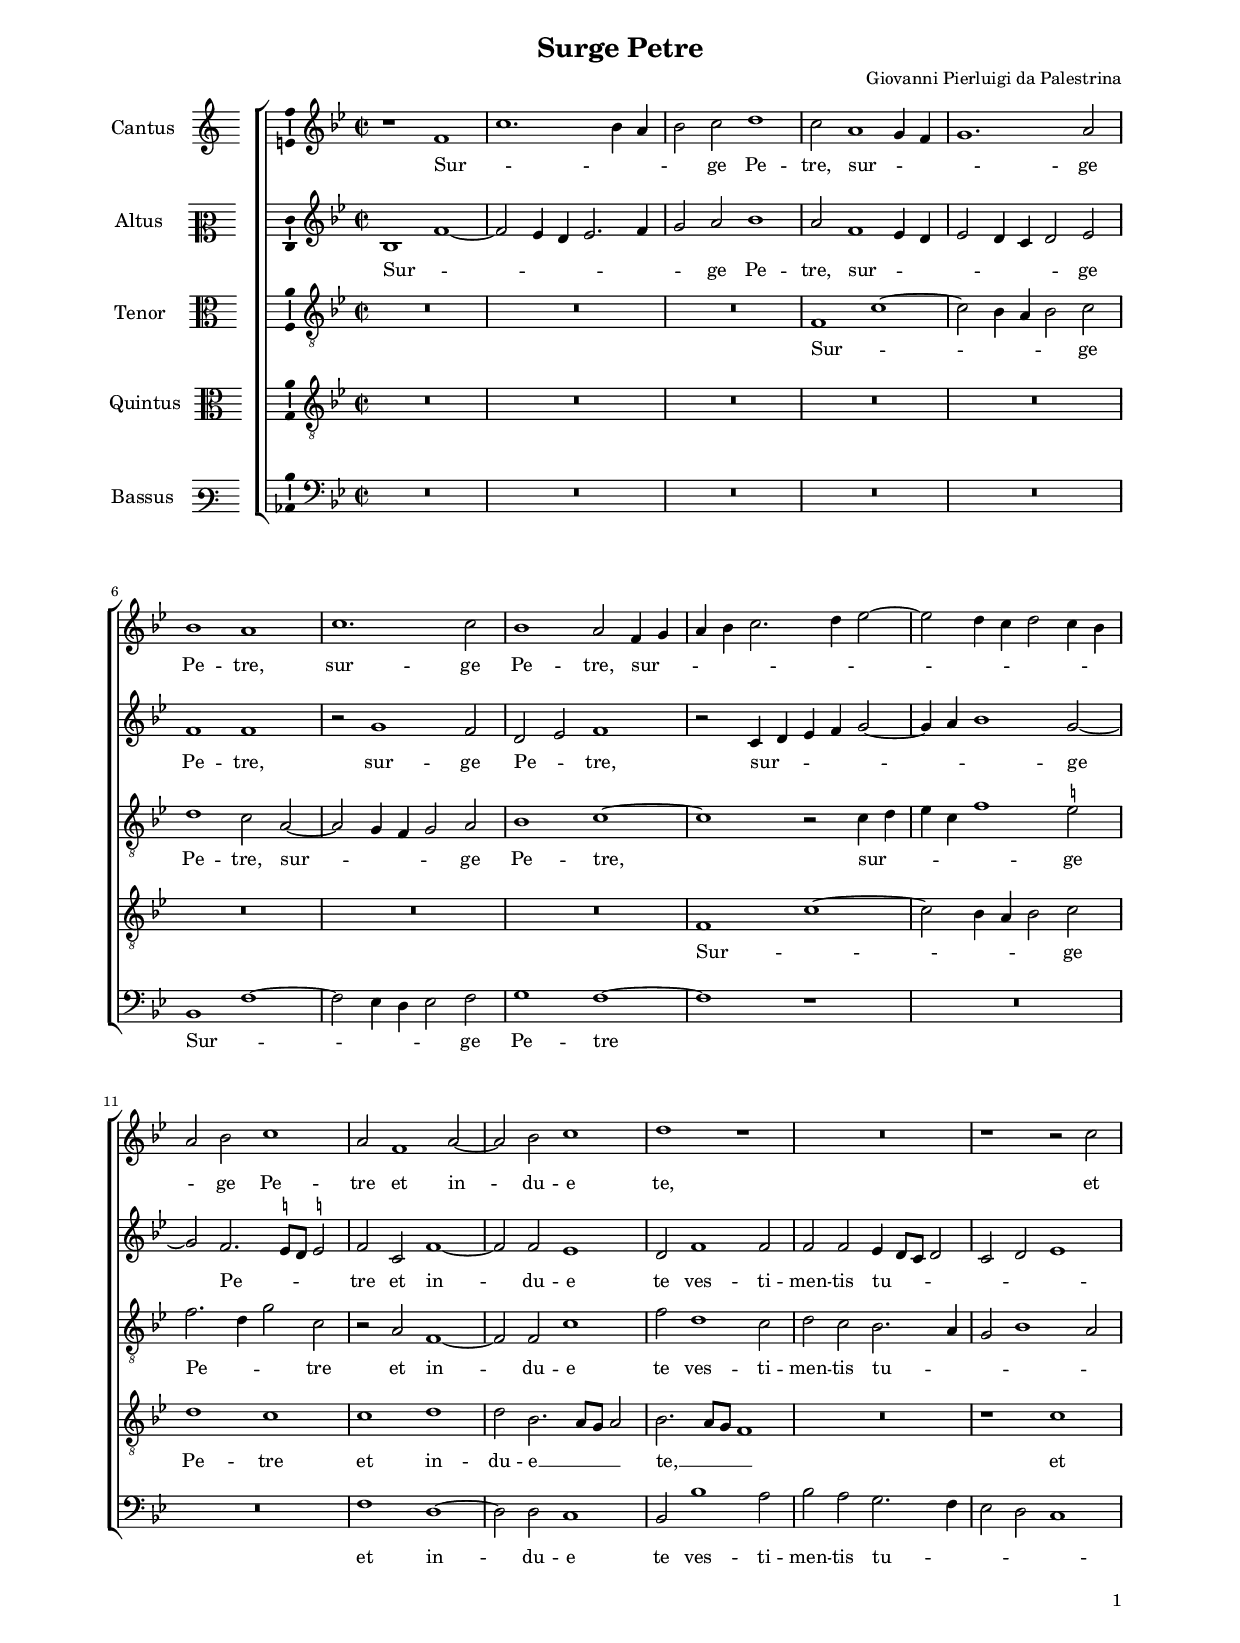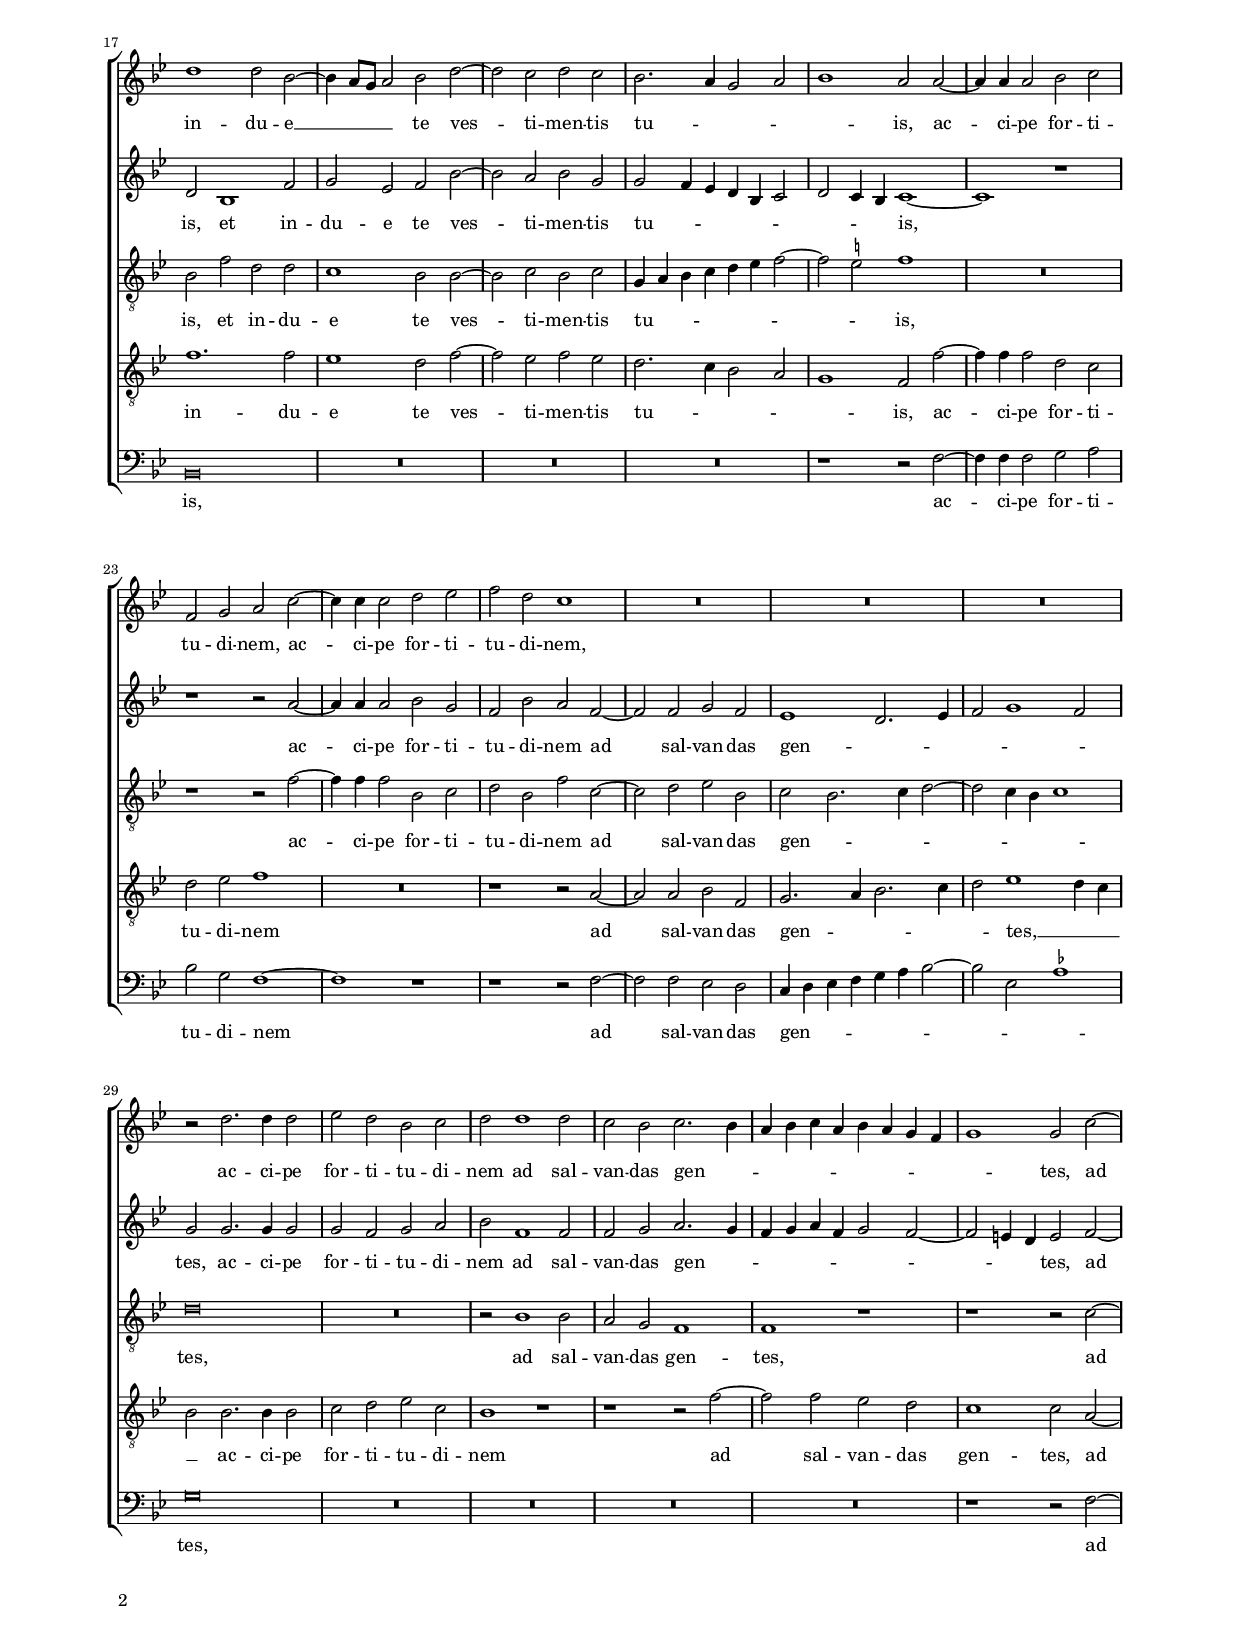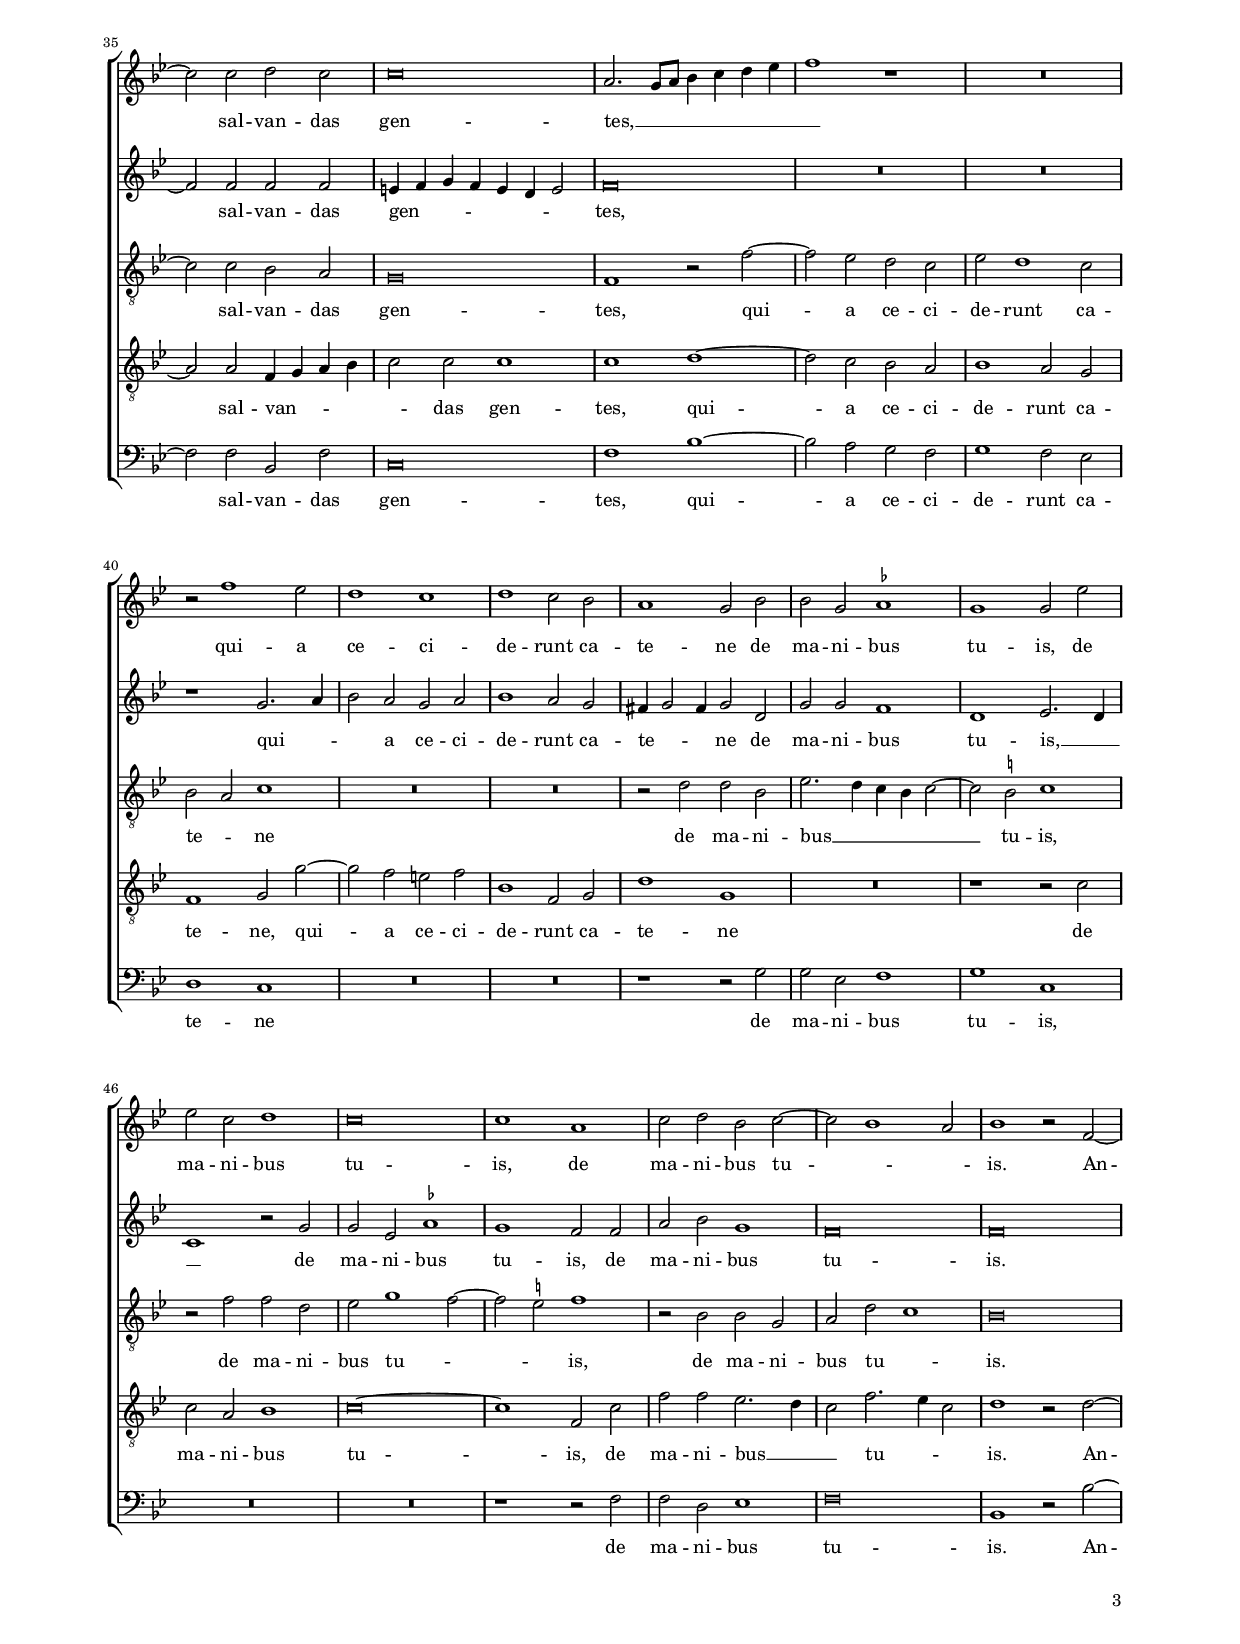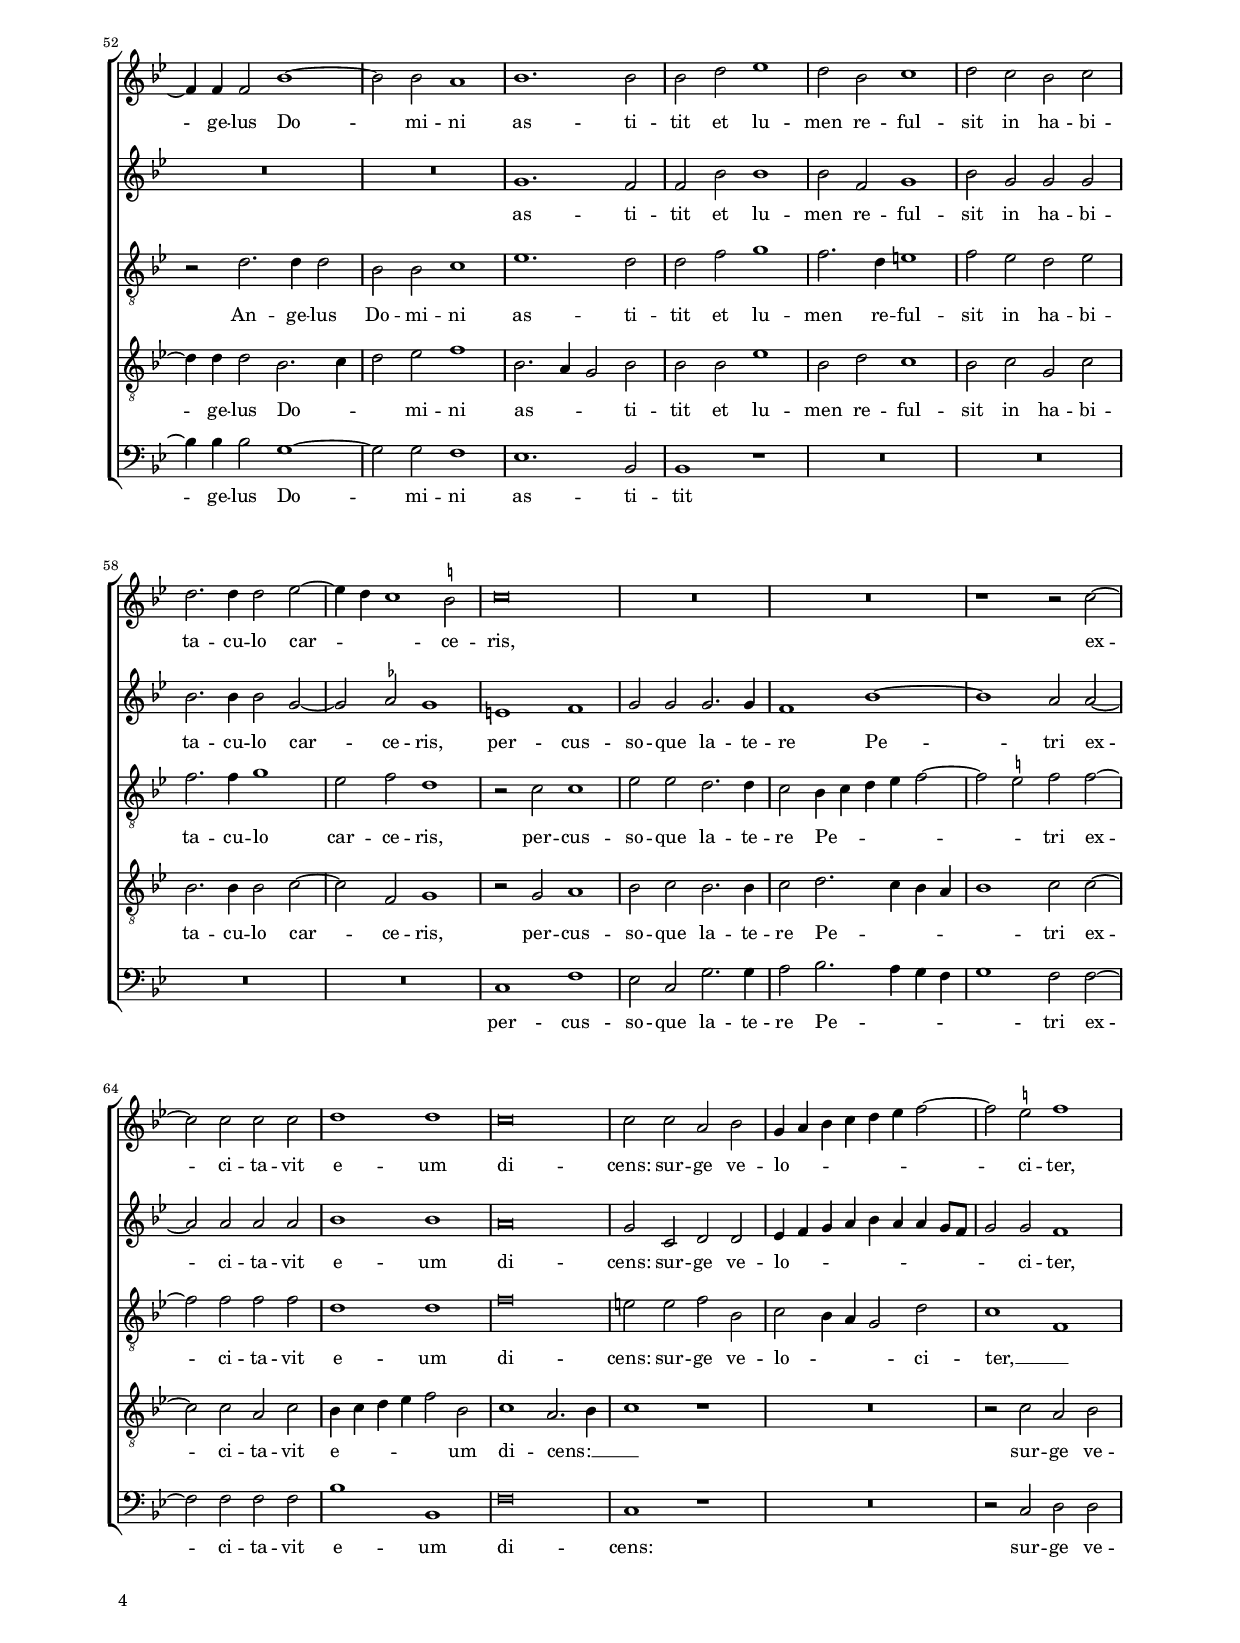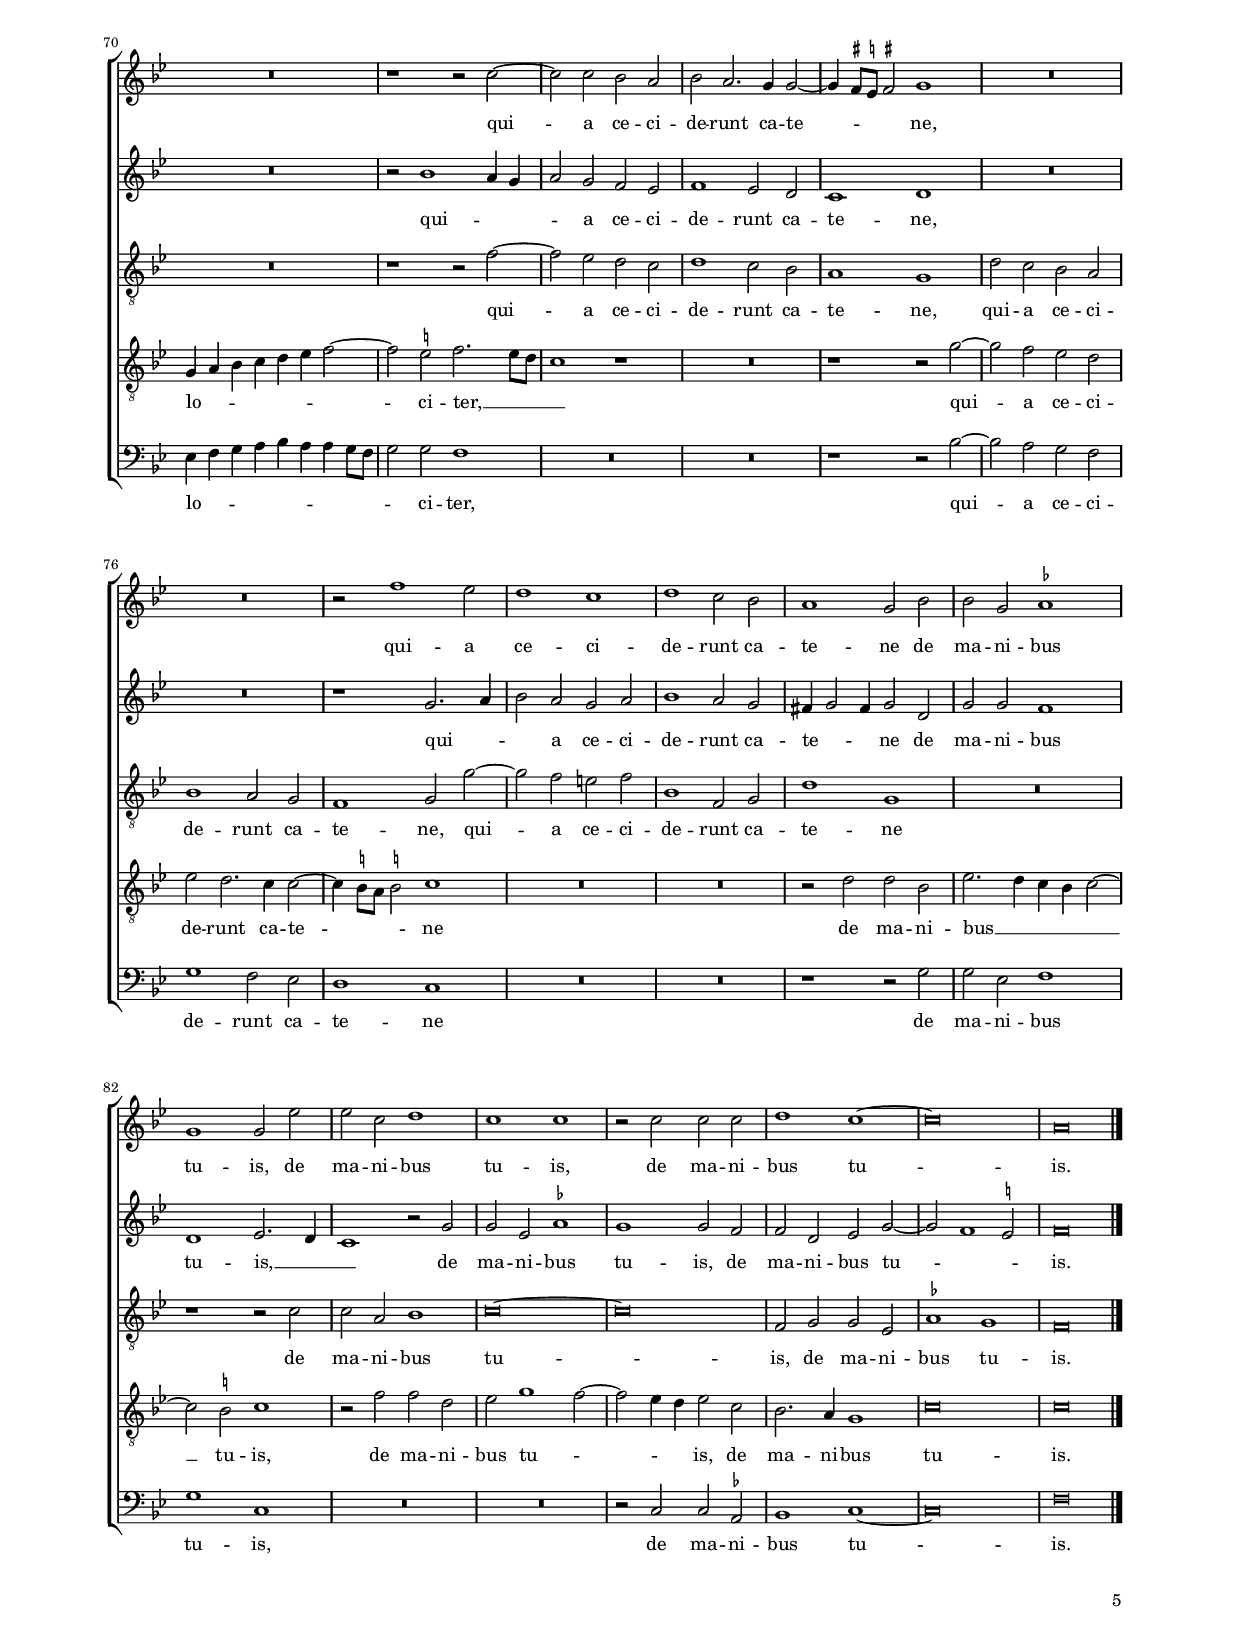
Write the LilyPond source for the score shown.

\header
{
  title="Surge Petre"
  composer="Giovanni Pierluigi da Palestrina"
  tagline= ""
}

\version "2.24.1"
\language deutsch
#(set-global-staff-size 15)
% #(set-default-paper-size "letter")
#(ly:set-option 'point-and-click #f)


\paper
	{
	top-margin = 1.8 \cm
	bottom-margin = 1.2 \cm
	left-margin = 2 \cm
	right-margin = 2 \cm
	ragged-bottom = ##f
	ragged-last-bottom = ##t
	print-page-number = ##f
	system-system-spacing = #'((basic-distance . 17) (minimum-distance . 14) (padding . 7) (strechability . 150))
	oddFooterMarkup=\markup   \fill-line { "" \fromproperty #'page:page-number-string }
	evenFooterMarkup=\markup  \fill-line { \fromproperty #'page:page-number-string "" }
	last-bottom-spacing = #'((basic-distance . 12) (minimum-distance . 7) (padding . 4))
%	systems-per-page = 3
	page-count = 5
%	min-systems-per-page = 3
	markup-system-spacing.basic-distance = #12
	}

	
global = {
	\key c \major
	\time 2/2 \set Score.measureLength = #(ly:make-moment 2/1)
	\skip 1*2*88 \bar "|."
	}

	ficta = { \once \set suggestAccidentals = ##t }

	forget = #(define-music-function (music) (ly:music?) #{
		\accidentalStyle forget
		$music
		\accidentalStyle default
		#})


incipitcantus = \markup { \score {
	{
	\set Staff.instrumentName = \markup { \fontsize #1 "Cantus" }
	\key c \major
	\clef violin
	s4 \bar ""
	}
	\layout  {
	raggedright = ##t
	indent = 1.6 \cm
	line-width = 2.4\cm
	\context { \Staff \remove Time_signature_engraver }
	\override Staff.Clef.Y-extent = #'(0 . 0)
	}} \hspace #1 }

      
incipitaltus = \markup { \score {
	{
	\set Staff.instrumentName = \markup { \fontsize #1 "Altus" }
	\key c \major
	\clef mezzosoprano
	s4 \bar ""
	}
	\layout  {
	raggedright = ##t
	indent = 1.6 \cm
	line-width = 2.4\cm
	\context { \Staff \remove Time_signature_engraver }
	\override Staff.Clef.Y-extent = #'(0 . 0)
	}} \hspace #1 }


incipittenor = \markup { \score {
	{
	\set Staff.instrumentName = \markup { \fontsize #1 "Tenor" }
	\key c \major
	\clef alto
	s4 \bar ""
	}
	\layout  {
	raggedright = ##t
	indent = 1.6 \cm
	line-width = 2.4\cm
	\context { \Staff \remove Time_signature_engraver }
	\override Staff.Clef.Y-extent = #'(0 . 0)
	}} \hspace #1 }
      
      
incipitquintus = \markup { \score {
	{
	\set Staff.instrumentName = \markup { \fontsize #1 "Quintus" }
	\key c \major
	\clef alto
	s4 \bar ""
	}
	\layout  {
	raggedright = ##t
	indent = 1.6 \cm
	line-width = 2.4\cm
	\context { \Staff \remove Time_signature_engraver }
	\override Staff.Clef.Y-extent = #'(0 . 0)
	}} \hspace #1 }
      
      
incipitbassus = \markup { \score {
	{
	\set Staff.instrumentName = \markup { \fontsize #1 "Bassus" }
	\key c \major
	\clef varbaritone
	s4 \bar ""
	}
	\layout  {
	raggedright = ##t
	indent = 1.6 \cm
	line-width = 2.4\cm
	\context { \Staff \remove Time_signature_engraver }
	\override Staff.Clef.Y-extent = #'(0 . 0)
	}} \hspace #1 }


cantus =  \relative c''
	{
	r1 g
	d'1. c4 h
	c2 d e1
	d2 h1 a4 g
%5
	a1. h2 |
	c1 h
	d1. d2
	c1 h2 g4 a
	h4 c d2. e4 f2~
%10
	f2 e4 d e2 d4 c |
	h2 c d1
	h2 g1 h2~
	h2 c d1
	e1 r
%15
	R\breve |
	r1 r2 d
	e1 e2 c~
	c4 h8 a h2 c e~
	e2 d e d
%20
	c2. h4 a2 h |	
	c1 h2 h~
	h4 h h2 c d
	g,2 a h d~
	d4 d d2 e2 f
%25
	g2 e d1 |
	R\breve
	R\breve
	R\breve
	r2 e2. e4 e2
%30
	f2 e c d |
	e2 e1 e2
	d2 c d2. c4
	h4 c d h c h a g
	a1 a2 d~
%35
	d2 d e d |
	d\breve
	h2. a8 h c4 d e f
	g1 r
	R\breve
%40
	r2 g1 f2 |
	e1 d
	e1 d2 c
	h1 a2 c
	c2 a \ficta b1
%45
	a1 a2 f' |
	f2 d e1
	d\breve
	d1 h
	d2 e c d~
%50
	d2 c1 h2 |
	c1 r2 g~
	g4 g g2 c1~
	c2 c h1
	c1. c2
%55
	c2 e f1 |
	e2 c d1
	e2 d c d
	e2. e4 e2 f~
	f4 e d1 \ficta cis2
%60
	d\breve |
	R\breve
	R\breve
	r1 r2 d~
	d2 d d d
%65
	e1 e |
	d\breve
	d2 d h c
	a4 h c d e f g2~
	g2 \ficta fis g1
%70
	R\breve |
	r1 r2 d~
	d2 d c h
	c2 h2. a4 a2~
	a4 \ficta gis8 \ficta fis \ficta gis!2 a1
%75
	R\breve |
	R\breve
	r2 g'1 f2
	e1 d
	e1 d2 c
%80
	h1 a2 c |
	c2 a \ficta b1
	a1 a2 f'
	f2 d e1
	d1 d
%85
	r2 d d d |
	e1 d~
	d\breve
	h\breve |
	}


altus =  \relative c'
	{
	c1 g'~
	g2 f4 e f2. g4
	a2 h c1
	h2 g1 f4 e
%5
	f2 e4 d e2 f |
	g1 g
	r2 a1 g2
	e2 f g1
	r2 d4 e f g a2~
%10
	a4 h c1 a2~ |
	a2 g2. \ficta fis8 e \ficta fis!2
	g2 d g1~
	g2 g f1
	e2 g1 g2
%15
	g2 g f4 e8 d e2 |
	d2 e f1
	e2 c1 g'2
	a2 f g c~ |
	c2 h c a
%20
	a2 g4 f e c d2 |
	e2 d4 c d1~
	d1 r
	r1 r2 h'~
	h4 h h2 c a
%25
	g2 c h g~ |
	g2 g a g
	f1 e2. f4
	g2 a1 g2
	a2 a2. a4 a2
%30
	a2 g a h |
	c2 g1 g2
	g2 a h2. a4
	g4 a h g a2 g~
	g2 fis4 e fis2 g~
%35
	g2 g g g |
	fis4 g a g fis e fis2
	g\breve
	R\breve
	R\breve
%40
	r1 a2. h4 |
	c2 h a h
	c1 h2 a
	gis4 a2 gis4 a2 e
	a2 a g1
%45
	e1 f2. e4 |
	d1 r2 a'
	a2 f \ficta b1
	a1 g2 g
	h2 c a1
%50
	g\breve |
	g\breve
	R\breve
	R\breve
	a1. g2
%55
	g2 c c1 |
	c2 g a1
	c2 a a a
	c2. c4 c2 a~
	a2 \ficta b a1
%60
	fis1 g |
	a2 a a2. a4
	g1 c~
	c1 h2 h~
	h2 h h h
%65
	c1 c |
	h\breve
	a2 d, e e
	f4 g a h c h h a8 g
	a2 a g1
%70
	R\breve |
	r2 c1 h4 a
	h2 a g f
	g1 f2 e
	d1 e
%75
	R\breve |
	R\breve
	r1 a2. h4
	c2 h a h
	c1 h2 a
%80
	gis4 a2 gis4 a2 e |
	a2 a g1
	e1 f2. e4
	d1 r2 a'
	a2 f \ficta b1
%85
	a1 a2 g |
	g2 e f a~
	a2 g1 \ficta fis2
	g\breve |
	}


tenor =  \relative c'
	{
	R\breve
	R\breve
	R\breve
	g1 d'~
%5
	d2 c4 h c2 d |
	e1 d2 h~
	h2 a4 g a2 h
	c1 d~
	d1 r2 d4 e
%10
	f4 d g1 \ficta fis2 |
	g2. e4 a2 d,
	r2 h g1~
	g2 g d'1
	g2 e1 d2
%15
	e2 d c2. h4 |
	a2 c1 h2
	c2 g' e e
	d1 c2 c~
	c2 d c d
%20
	a4 h c d e f g2~ |
	g2 \ficta fis g1
	R\breve
	r1 r2 g~
	g4 g g2 c, d
%25
	e2 c g' d~ |
	d2 e f c
	d2 c2. d4 e2~
	e2 d4 c d1
	e\breve
%30
	R\breve |
	r2 c1 c2
	h2 a g1
	g1 r
	r1 r2 d'~
%35
	d2 d c h |
	a\breve
	g1 r2 g'~
	g2 f e d
	f2 e1 d2
%40
	c2 h d1 |
	R\breve
	R\breve
	r2 e e c
	f2. e4 d c d2~
%45
	d2 \ficta cis d1 |
	r2 g g e
	f2 a1 g2~
	g2 \ficta fis g1
	r2 c, c a
%50
	h2 e d1 |
	c\breve
	r2 e2. e4 e2
	c2 c d1
	f1. e2
%55
	e2 g a1 |
	g2. e4 fis1
	g2 f e f
	g2. g4 a1
	f2 g e1
%60
	r2 d d1 |
	f2 f e2. e4
	d2 c4 d e f g2~
	g2 \ficta fis g g~
	g2 g g g
%65
	e1 e |
	g\breve
	fis2 fis g c,
	d2 c4 h a2 e'
	d1 g,
%70
	R\breve |
	r1 r2 g'~
	g2 f e d
	e1 d2 c
	h1 a
%75
	e'2 d c h |
	c1 h2 a
	g1 a2 a'~
	a2 g fis g
	c,1 g2 a
%80
	e'1 a, |
	R\breve
	r1 r2 d
	d2 h c1
	d\breve~
%85
	d\breve |
	g,2 a a f
	\ficta b1 a
	g\breve |
	}


quintus  =  \relative c'
	{
	R\breve
	R\breve
	R\breve
	R\breve
%5
	R\breve |
	R\breve
	R\breve
	R\breve
	g1 d'~
%10
	d2 c4 h c2 d |
	e1 d
	d1 e
	e2 c2. h8 a h2
	c2. h8 a g1
%15
	R\breve |
	r1 d'
	g1. g2
	f1 e2 g~
	g2 f g f
%20
	e2. d4 c2 h |
	a1 g2 g'~
	g4 g g2 e d
	e2 f g1
	R\breve
%25
	r1 r2 h,~ |
	h2 h c g
	a2. h4 c2. d4
	e2 f1 e4 d
	c2 c2. c4 c2
%30
	d2 e f d |
	c1 r
	r1 r2 g'~
	g2 g f e
	d1 d2 h~
%35
	h2 h g4 a h c |
	d2 d d1
	d1 e~
	e2 d c h
	c1 h2 a
%40
	g1 a2 a'~ |
	a2 g fis g
	c,1 g2 a
	e'1 a,
	R\breve
%45
	r1 r2 d |
	d2 h c1
	d\breve~
	d1 g,2 d'
	g2 g f2. e4
%50
	d2 g2. f4 d2 |
	e1 r2 e~
	e4 e e2 c2. d4
	e2 f g1
	c,2. h4 a2 c
%55
	c2 c f1 |
	c2 e d1
	c2 d a d
	c2. c4 c2 d~
	d2 g, a1
%60
	r2 a h1 |
	c2 d c2. c4
	d2 e2. d4 c h
	c1 d2 d~
	d2 d h d
%65
	c4 d e f g2 c, |
	d1 h2. c4
	d1 r
	R\breve
	r2 d h c
%70
	a4 h c d e f g2~ |
	g2 \ficta fis g2. \forget f8 e
	d1 r
	R\breve
	r1 r2 a'~
%75
	a2 g f e |
	f2 e2. d4 d2~
	d4 \stemDown \ficta cis8 h \stemNeutral \ficta cis!2 d1
	R\breve
	R\breve
%80
	r2 e e c |
	f2. e4 d c d2~
	d2 \ficta cis d1
	r2 g g e
	f2 a1 g2~
%85
	g2 f4 e f2 d |
	c2. h4 a1
	d\breve
	d\breve |
	}


bassus  =  \relative c
	{
	R\breve
	R\breve
	R\breve
	R\breve
%5
	R\breve |
	c1 g'~
	g2 f4 e f2 g
	a1 g~
	g1 r
%10
	R\breve |
	R\breve
	g1 e~
	e2 e d1
	c2 c'1 h2
%15
	c2 h a2. g4 |
	f2 e d1
	c\breve
	R\breve
	R\breve
%20
	R\breve |
	r1 r2 g'~
	g4 g g2 a h
	c2 a g1~
	g1 r
%25
	r1 r2 g~ |
	g2 g f e
	d4 e f g a h c2~
	c2 f, \ficta b1
	a\breve
%30
	R\breve |
	R\breve
	R\breve
	R\breve
	r1 r2 g~
%35
	g2 g c, g' |
	d\breve
	g1 c~
	c2 h a g
	a1 g2 f
%40
	e1 d |
	R\breve
	R\breve
	r1 r2 a'
	a2 f g1
%45
	a1 d, |
	R\breve
	R\breve
	r1 r2 g
	g2 e f1
%50
	g\breve |
	c,1 r2 c'~
	c4 c c2 a1~
	a2 a g1
	f1. c2
%55
	c1 r |
	R\breve
	R\breve
	R\breve
	R\breve
%60
	d1 g |
	f2 d a'2. a4
	h2 c2. h4 a g
	a1 g2 g~
	g2 g g g
%65
	c1 c, |
	g'\breve
	d1 r
	R\breve
	r2 d e e
%70
	f4 g a h c h h a8 g |
	a2 a g1
	R\breve
	R\breve
	r1 r2 c~
%75
	c2 h a g |
	a1 g2 f
	e1 d
	R\breve
	R\breve
%80
	r1 r2 a' |
	a2 f g1
	a1 d,
	R\breve
	R\breve
%85
	r2 d d \ficta b |
	c1 d~
	d\breve
	g\breve |
	}


lyricscantus = \lyricmode {
	Sur -- _ _ _ _ ge Pe -- tre,
	sur -- _ _ _ ge Pe -- tre,
	sur -- ge Pe -- tre,
	sur -- _ _ _ _ _ _ _ _ _ _ _ _ ge Pe -- tre
	et in -- du -- e te,
	et in -- du -- e __ _ _ _ te ves -- ti -- men -- tis tu -- _ _ _ _ is,
	ac -- ci -- pe for -- ti -- tu -- di -- nem,
	ac -- ci -- pe for -- ti -- tu -- di -- nem,
	ac -- ci -- pe for -- ti -- tu -- di -- nem ad sal -- van -- das gen -- _ _ _ _ _ _ _ _ _ _ tes,
	ad sal -- van -- das gen -- tes, __ _ _ _ _ _ _ _
	qui -- a ce -- ci -- de -- runt ca -- te -- ne
	de ma -- ni -- bus tu -- is,
	de ma -- ni -- bus tu -- is,
	de ma -- ni -- bus tu -- _ _ is.
	An -- ge -- lus Do -- mi -- ni
	as -- ti -- tit et lu -- men re -- ful -- sit in ha -- bi -- ta -- cu -- lo car -- _ _ ce -- ris,
	ex -- ci -- ta -- vit e -- um di -- cens:
	sur -- ge ve -- lo -- _ _ _ _ _ _ ci -- ter,
	qui -- a ce -- ci -- de -- runt ca -- te -- _ _ _ ne,
	qui -- a ce -- ci -- de -- runt ca -- te -- ne
	de ma -- ni -- bus tu -- is,
	de ma -- ni -- bus tu -- is,
	de ma -- ni -- bus tu -- is.
	}


lyricsaltus = \lyricmode {
	Sur -- _ _ _ _ _ _ ge Pe -- tre,
	sur -- _ _ _ _ _ _ ge Pe -- tre,
	sur -- ge Pe -- _ tre,
	sur -- _ _ _ _ _ _ ge Pe -- _ _ _ tre
	et in -- du -- e te ves -- ti -- men -- tis tu -- _ _ _ _ _ _ is,
	et in -- du -- e te ves -- ti -- men -- tis tu -- _ _ _ _ _ _ _ _ is,
	ac -- ci -- pe for -- ti -- tu -- di -- nem ad sal -- van -- das gen -- _ _ _ _ _ tes,
	ac -- ci -- pe for -- ti -- tu -- di -- nem ad sal -- van -- das gen -- _ _ _ _ _ _ _ _ _ tes,
	ad sal -- van -- das gen -- _ _ _ _ _ _ tes,
	qui -- _ _ a ce -- ci -- de -- runt ca -- te -- _ _ ne
	de ma -- ni -- bus tu -- is, __ _ _
	de ma -- ni -- bus tu -- is,
	de ma -- ni -- bus tu -- is.
	as -- ti -- tit et lu -- men re -- ful -- sit in ha -- bi -- ta -- cu -- lo car -- ce -- ris,
	per -- cus -- so -- que la -- te -- re Pe -- tri ex -- ci -- ta -- vit e -- um di -- cens:
	sur -- ge ve -- lo -- _ _ _ _ _ _ _ _ _ ci -- ter,
	qui -- _ _ _ a ce -- ci -- de -- runt ca -- te -- ne,
	qui -- _ _ a ce -- ci -- de -- runt ca -- te -- _ _ ne
	de ma -- ni -- bus tu -- is, __ _ _
	de ma -- ni -- bus tu -- is,
	de ma -- ni -- bus tu -- _ _ is.
	}


lyricstenor = \lyricmode {
	Sur -- _ _ _ _ ge Pe -- tre,
	sur -- _ _ _ ge Pe -- tre,
	sur -- _ _ _ _ ge Pe -- _ _ tre
	et in -- du -- e te ves -- ti -- men -- tis tu -- _ _ _ _ is,
	et in -- du -- e te ves -- ti -- men -- tis tu -- _ _ _ _ _ _ _ is,
	ac -- ci -- pe for -- ti -- tu -- di -- nem ad sal -- van -- das gen -- _ _ _ _ _ _ tes,
	ad sal -- van -- das gen -- tes,
	ad sal -- van -- das gen -- tes,
	qui -- a ce -- ci -- de -- runt ca -- te -- _ ne
	de ma -- ni -- bus __ _ _ _ _ tu -- is,
	de ma -- ni -- bus tu -- _ _ is,
	de ma -- ni -- bus tu -- _ is.
	An -- ge -- lus Do -- mi -- ni
	as -- ti -- tit et lu -- men re -- ful -- sit in ha -- bi -- ta -- cu -- lo car -- ce -- ris,
	per -- cus -- so -- que la -- te -- re Pe -- _ _ _ _ _ tri ex -- ci -- ta -- vit e -- um di -- cens:
	sur -- ge ve -- lo -- _ _ _ ci -- ter, __ _
	qui -- a ce -- ci -- de -- runt ca -- te -- ne,
	qui -- a ce -- ci -- de -- runt ca -- te -- ne,
	qui -- a ce -- ci -- de -- runt ca -- te -- ne
	de ma -- ni -- bus tu -- is,
	de ma -- ni -- bus tu -- is.
	}


lyricsquintus = \lyricmode {
	Sur -- _ _ _ _ ge Pe -- tre
	et in -- du -- e __ _ _ _ te, __ _ _ _
	et in -- du -- e te ves -- ti -- men -- tis tu -- _ _ _ _ is,
	ac -- ci -- pe for -- ti -- tu -- di -- nem ad sal -- van -- das gen -- _ _ _ _ tes, __ _ _ _
	ac -- ci -- pe for -- ti -- tu -- di -- nem ad sal -- van -- das gen -- tes,
	ad sal -- van -- _ _ _ _ das gen -- tes,
	qui -- a ce -- ci -- de -- runt ca -- te -- ne,
	qui -- a ce -- ci -- de -- runt ca -- te -- ne
	de ma -- ni -- bus tu -- is,
	de ma -- ni -- bus __ _ _ tu -- _ _ is.
	An -- ge -- lus Do -- _ _ mi -- ni
	as -- _ _ ti -- tit et lu -- men re -- ful -- sit in ha -- bi -- ta -- cu -- lo car -- ce -- ris,
	per -- cus -- so -- que la -- te -- re Pe -- _ _ _ _ tri 
	ex -- ci -- ta -- vit e -- _ _ _ _ um di -- cens: __ _ _
	sur -- ge ve -- lo -- _ _ _ _ _ _ ci -- ter, __ _ _ _
	qui -- a ce -- ci -- de -- runt ca -- te -- _ _ _ ne
	de ma -- ni -- bus __ _ _ _ _ tu -- is,
	de ma -- ni -- bus tu -- _ _ _ is,
	de ma -- ni -- bus tu -- is.
	}


lyricsbassus = \lyricmode {
	Sur -- _ _ _ _ ge Pe -- tre
	et in -- du -- e te ves -- ti -- men -- tis tu -- _ _ _ _ is,
	ac -- ci -- pe for -- ti -- tu -- di -- nem ad sal -- van -- das gen -- _ _ _ _ _ _ _ _ tes,
	ad sal -- van -- das gen -- tes,
	qui -- a ce -- ci -- de -- runt ca -- te -- ne
	de ma -- ni -- bus tu -- is,
	de ma -- ni -- bus tu -- is.
	An -- ge -- lus Do -- mi -- ni as -- ti -- tit
	per -- cus -- so -- que la -- te -- re Pe -- _ _ _ _ tri ex -- ci -- ta -- vit e -- um di -- cens:
	sur -- ge ve -- lo -- _ _ _ _ _ _ _ _ _ ci -- ter,
	qui -- a ce -- ci -- de -- runt ca -- te -- ne
	de ma -- ni -- bus tu -- is,
	de ma -- ni -- bus tu -- is.
	}


\score
{  
	\transpose c b, {
	\new ChoirStaff \with { \override StaffGrouper.staff-staff-spacing.basic-distance = #12 }
	<<

	\new Staff << \global
	\new Voice="v1" {
		\set Staff.instrumentName=\incipitcantus
%		\set Staff.instrumentName= "S"
		\set Staff.midiInstrument = "reed organ"
		\clef violin
		\cantus }
	\new Lyrics \lyricsto "v1" {\lyricscantus }
	>>


	\new Staff << \global
	\new Voice="v2" {
		\set Staff.instrumentName=\incipitaltus
%		\set Staff.instrumentName= "A"
		\set Staff.midiInstrument = "reed organ"
		\clef violin % "G_8"
		\altus}
	\new Lyrics \lyricsto "v2" {\lyricsaltus }
	>>


	\new Staff << \global
	\new Voice="v3" {
		\set Staff.instrumentName=\incipittenor
%		\set Staff.instrumentName= "T"
		\set Staff.midiInstrument = "reed organ"
		\clef "G_8"
		\tenor }
	\new Lyrics \lyricsto "v3" {\lyricstenor }
	>>


	\new Staff << \global
	\new Voice="v5" {
		\set Staff.instrumentName=\incipitquintus
%		\set Staff.instrumentName= "Q"
		\set Staff.midiInstrument = "reed organ"
		\clef "G_8"
		\quintus}
	\new Lyrics \lyricsto "v5" {\lyricsquintus }
	>>


	\new Staff << \global
	\new Voice="v4" {
		\set Staff.instrumentName=\incipitbassus
%		\set Staff.instrumentName= "B"
		\set Staff.midiInstrument = "reed organ"
		\clef bass 
		\bassus }
	\new Lyrics \lyricsto "v4" {\lyricsbassus}
	>>

	>>
	} % transpose

	\layout
	{
	indent = 2.5\cm
	\context { \Lyrics \override VerticalAxisGroup.nonstaff-relatedstaff-spacing.padding = #1.4 }
%	\context { \Lyrics \override LyricText.font-size = #1 }
	\context { \Staff \override TimeSignature.break-visibility = #end-of-line-invisible }
	\context { \Staff \consists Ambitus_engraver }
	\context { \Score \override BarNumber.padding = #2 }
	\context { \Voice \override NoteHead.style = #'baroque }
	}

\midi
	{
	\tempo 2 = 90
	}

}


% EOF
